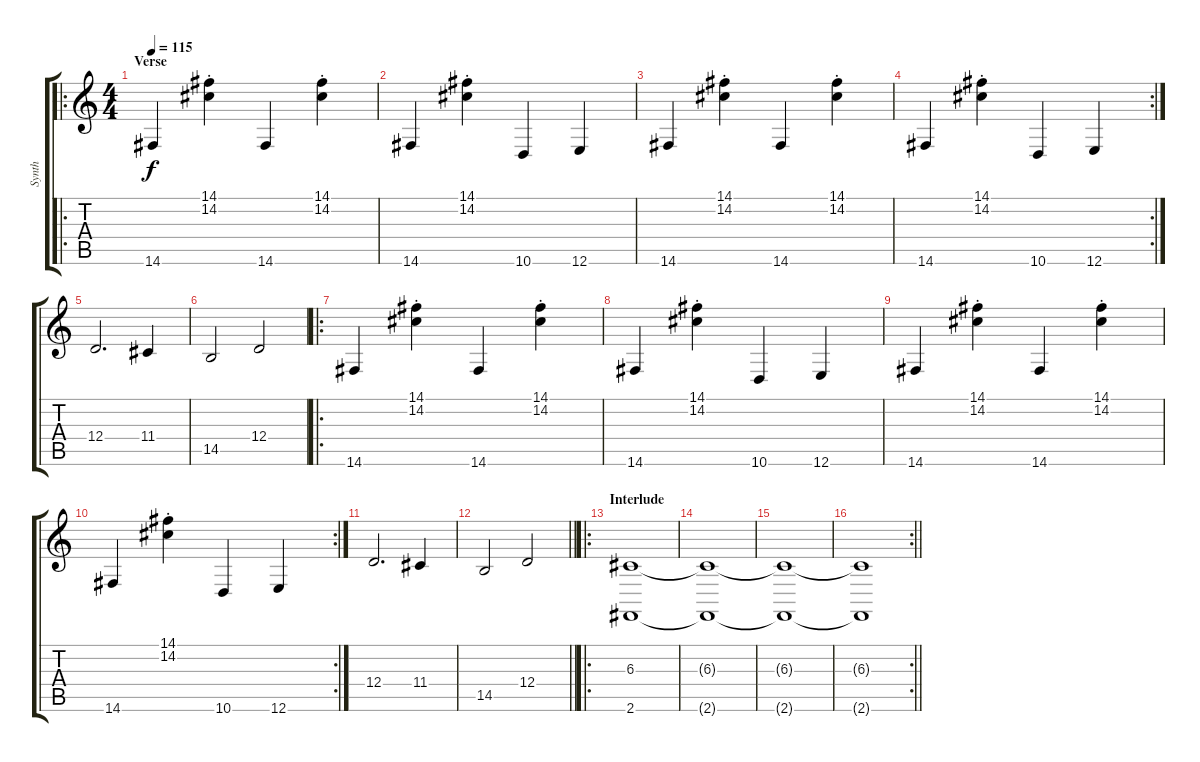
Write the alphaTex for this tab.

\track ("Synth" "Synth") {instrument stringensemble1}
\staff {score tabs}
\tuning (E4 B3 G3 D3 A2 E2) {hide}
\ro
\ts (4 4)
\section ("" "Verse")
\tempo 115
\clef g2
\ks c
14.6.4{dy f} (14.1{st} 14.2{st}).4 14.6.4 (14.1{st} 14.2{st}).4 |
14.6.4 (14.1{st} 14.2{st}).4 10.6.4 12.6.4 |
14.6.4 (14.1{st} 14.2{st}).4 14.6.4 (14.1{st} 14.2{st}).4 |
\rc 2
14.6.4 (14.1{st} 14.2{st}).4 10.6.4 12.6.4 |
12.4.2{d} 11.4.4 |
14.5.2 12.4.2 |
\ro
14.6.4 (14.1{st} 14.2{st}).4 14.6.4 (14.1{st} 14.2{st}).4 |
14.6.4 (14.1{st} 14.2{st}).4 10.6.4 12.6.4 |
14.6.4 (14.1{st} 14.2{st}).4 14.6.4 (14.1{st} 14.2{st}).4 |
\rc 2
14.6.4 (14.1{st} 14.2{st}).4 10.6.4 12.6.4 |
12.4.2{d} 11.4.4 |
\barLineRight lightlight
14.5.2 12.4.2 |
\ro
\section ("" "Interlude")
(6.3 2.6).1 |
(6.3{t} 2.6{t}).1 |
(6.3{t} 2.6{t}).1 |
\rc 2
\barLineRight lightlight
(6.3{t} 2.6{t}).1
